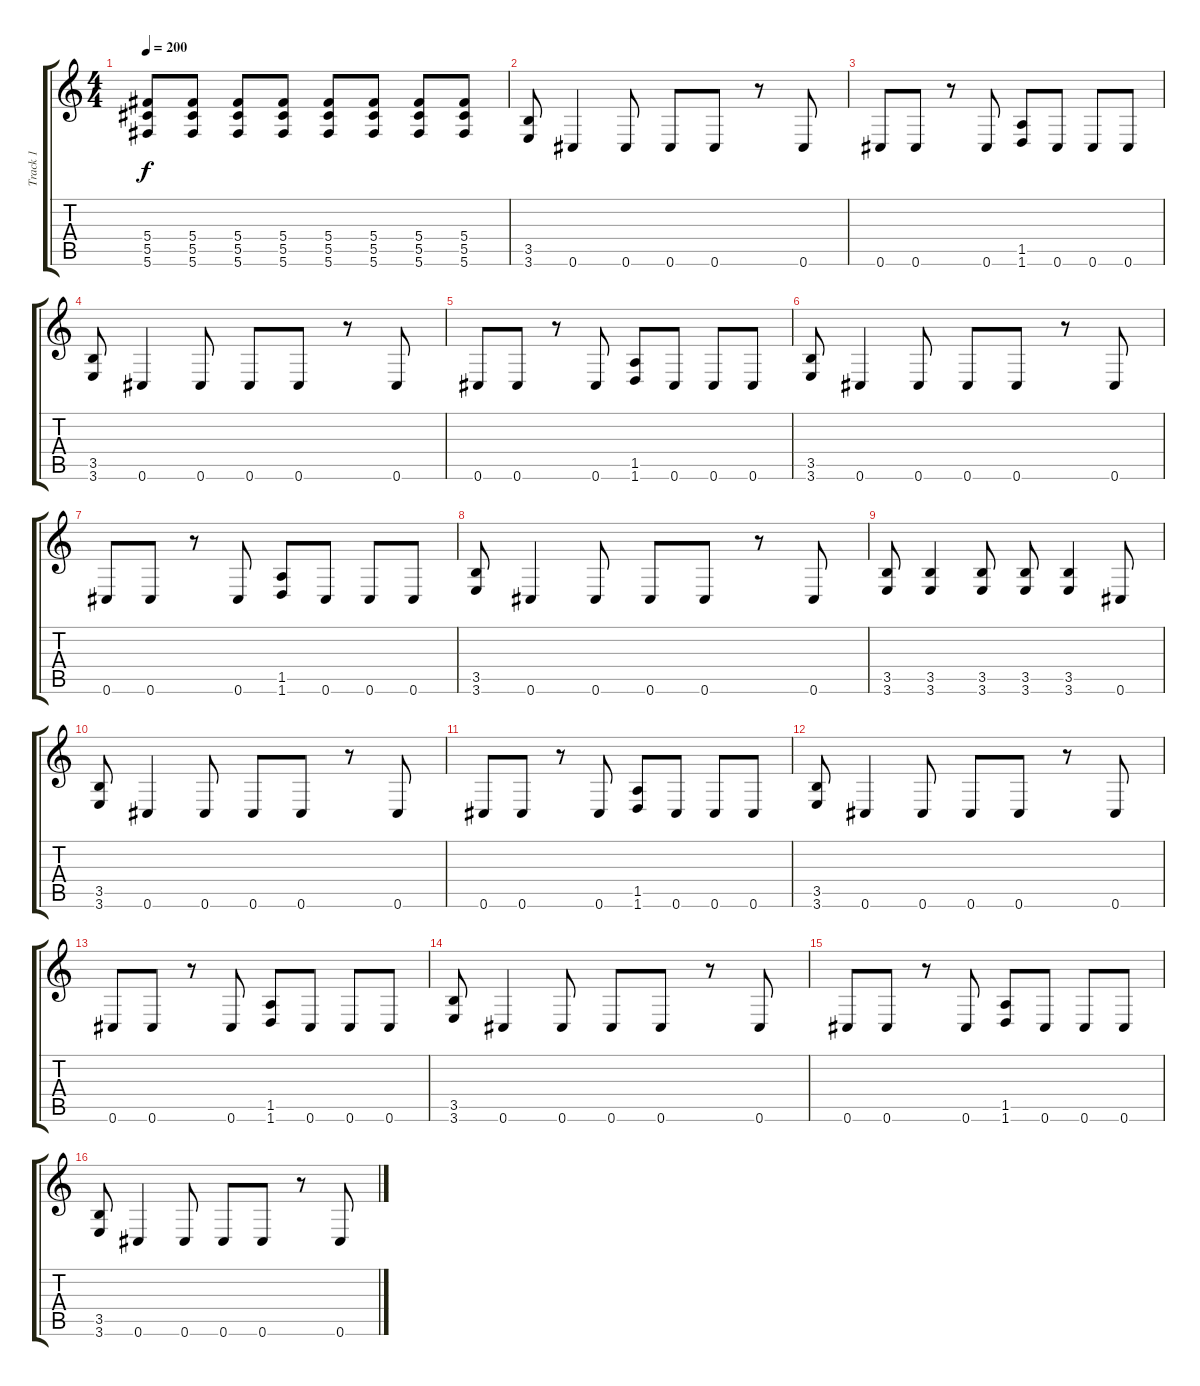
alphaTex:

\track ("Track 1" "Track 1") {instrument overdrivenguitar}
\staff {score tabs}
\tuning (Eb4 Bb3 Gb3 Db3 Ab2 Db2) {hide}
\ts (4 4)
\tempo 200
\clef g2
\ks c
(5.4 5.5 5.6).8{dy f volume 10} (5.4 5.5 5.6).8 (5.4 5.5 5.6).8 (5.4 5.5 5.6).8 (5.4 5.5 5.6).8 (5.4 5.5 5.6).8 (5.4 5.5 5.6).8 (5.4 5.5 5.6).8 |
(3.5 3.6).8 0.6.4 0.6.8 0.6.8 0.6.8 r.8 0.6.8 |
0.6.8 0.6.8 r.8 0.6.8 (1.5 1.6).8 0.6.8 0.6.8 0.6.8 |
(3.5 3.6).8 0.6.4 0.6.8 0.6.8 0.6.8 r.8 0.6.8 |
0.6.8 0.6.8 r.8 0.6.8 (1.5 1.6).8 0.6.8 0.6.8 0.6.8 |
(3.5 3.6).8 0.6.4 0.6.8 0.6.8 0.6.8 r.8 0.6.8 |
0.6.8 0.6.8 r.8 0.6.8 (1.5 1.6).8 0.6.8 0.6.8 0.6.8 |
(3.5 3.6).8 0.6.4 0.6.8 0.6.8 0.6.8 r.8 0.6.8 |
(3.5 3.6).8 (3.5 3.6).4 (3.5 3.6).8 (3.5 3.6).8 (3.5 3.6).4 0.6.8 |
(3.5 3.6).8 0.6.4 0.6.8 0.6.8 0.6.8 r.8 0.6.8 |
0.6.8 0.6.8 r.8 0.6.8 (1.5 1.6).8 0.6.8 0.6.8 0.6.8 |
(3.5 3.6).8 0.6.4 0.6.8 0.6.8 0.6.8 r.8 0.6.8 |
0.6.8 0.6.8 r.8 0.6.8 (1.5 1.6).8 0.6.8 0.6.8 0.6.8 |
(3.5 3.6).8 0.6.4 0.6.8 0.6.8 0.6.8 r.8 0.6.8 |
0.6.8 0.6.8 r.8 0.6.8 (1.5 1.6).8 0.6.8 0.6.8 0.6.8 |
(3.5 3.6).8 0.6.4 0.6.8 0.6.8 0.6.8 r.8 0.6.8
